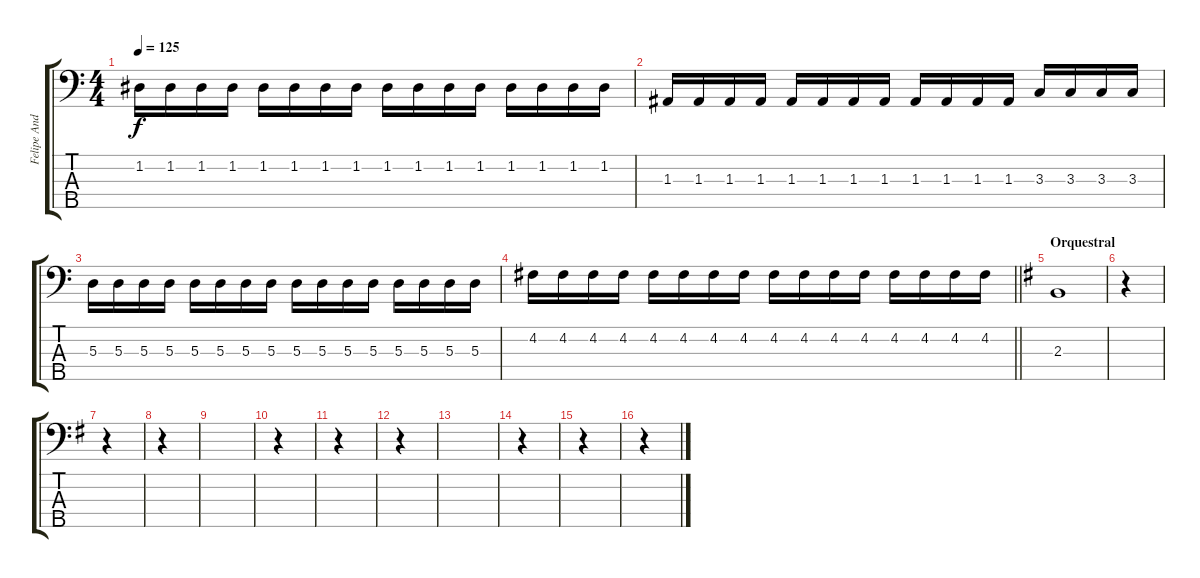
\track ("Felipe Andreoli" "Felipe And") {instrument electricbassfinger}
\staff {score tabs}
\tuning (G2 D2 A1 E1 B0) {hide}
\ts (4 4)
\tempo 125
\clef f4
\ks c
1.2.16{dy f} 1.2.16 1.2.16 1.2.16 1.2.16 1.2.16 1.2.16 1.2.16 1.2.16 1.2.16 1.2.16 1.2.16 1.2.16 1.2.16 1.2.16 1.2.16 |
1.3.16 1.3.16 1.3.16 1.3.16 1.3.16 1.3.16 1.3.16 1.3.16 1.3.16 1.3.16 1.3.16 1.3.16 3.3.16 3.3.16 3.3.16 3.3.16 |
5.3.16 5.3.16 5.3.16 5.3.16 5.3.16 5.3.16 5.3.16 5.3.16 5.3.16 5.3.16 5.3.16 5.3.16 5.3.16 5.3.16 5.3.16 5.3.16 |
\barLineRight lightlight
4.2.16 4.2.16 4.2.16 4.2.16 4.2.16 4.2.16 4.2.16 4.2.16 4.2.16 4.2.16 4.2.16 4.2.16 4.2.16 4.2.16 4.2.16 4.2.16 |
\section ("" "Orquestral")
\ks eminor
2.3.1 |
r.4 |
r.4 |
r.4 |
|
r.4 |
r.4 |
r.4 |
|
r.4 |
r.4 |
r.4
